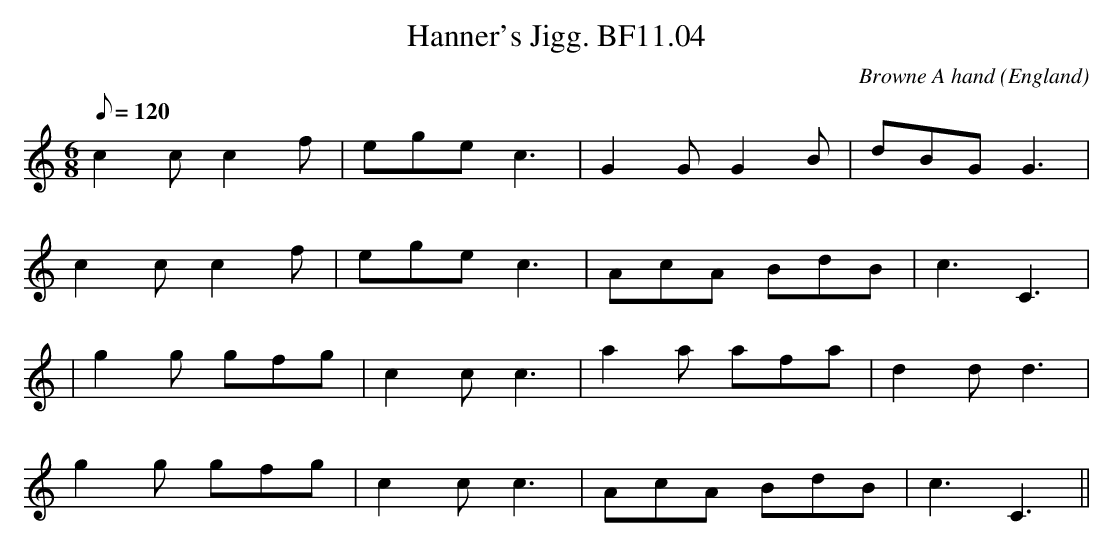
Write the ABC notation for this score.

X:1
T:Hanner's Jigg. BF11.04
M:6/8
L:1/8
Q:120
C:Browne A hand
O:England
K:C major
c2cc2f|egec3|G2GG2B|dBGG3|!c2cc2f|egec3|AcA BdB|c3C3|!
|g2g gfg|c2cc3|a2a afa|d2dd3|!g2g gfg|c2cc3|AcA BdB|c3C3||
